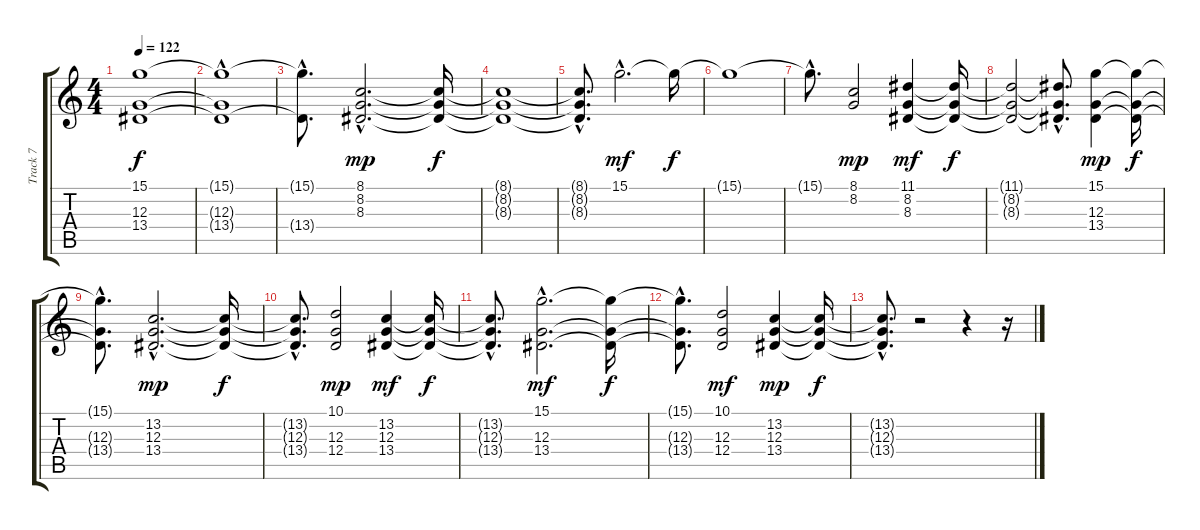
\track ("Track 7" "Track 7") {instrument stringensemble1}
\staff {score tabs}
\tuning (E4 B3 G3 D3 A2 E2) {hide}
\ts (4 4)
\tempo 122
\clef g2
\ks c
(15.1{t} 12.3{t} 13.4{t}).1{dy f} |
(15.1{t} 12.3{hac t} 13.4{t}).1 |
(15.1{hac t} 13.4{hac t}).8{d} (8.1{hac} 8.2{hac} 8.3{hac}).2{d dy mp} (8.1{t} 8.2{t} 8.3{t}).16{dy f} |
(8.1{t} 8.2{t} 8.3{t}).1 |
(8.1{hac t} 8.2{t} 8.3{t}).8{d} 15.1{hac}.2{d dy mf} 15.1{t}.16{dy f} |
15.1{t}.1 |
15.1{hac t}.8{d} (8.1 8.2).2{dy mp} (11.1 8.2 8.3).4{dy mf} (11.1{t} 8.2{t} 8.3{t}).16{dy f} |
(11.1{t} 8.2{t} 8.3{t}).2 (11.1{hac t} 8.2{hac t} 8.3{hac t}).8{d} (15.1 12.3 13.4).4{dy mp} (15.1{t} 12.3{t} 13.4{t}).16{dy f} |
(15.1{hac t} 12.3{hac t} 13.4{hac t}).8{d} (13.2{hac} 12.3{hac} 13.4{hac}).2{d dy mp} (13.2{t} 12.3{t} 13.4{t}).16{dy f} |
(13.2{hac t} 12.3{hac t} 13.4{hac t}).8{d} (10.1 12.3 12.4).2{dy mp} (13.2 12.3 13.4).4{dy mf} (13.2{t} 12.3{t} 13.4{t}).16{dy f} |
(13.2{hac t} 12.3{hac t} 13.4{hac t}).8{d} (15.1{hac} 12.3{hac} 13.4{hac}).2{d dy mf} (15.1{t} 12.3{t} 13.4{t}).16{dy f} |
(15.1{hac t} 12.3{hac t} 13.4{hac t}).8{d} (10.1 12.3 12.4).2{dy mf} (13.2 12.3 13.4).4{dy mp} (13.2{t} 12.3{t} 13.4{t}).16{dy f} |
(13.2{hac t} 12.3{hac t} 13.4{hac t}).8{d} r.2 r.4 r.16
